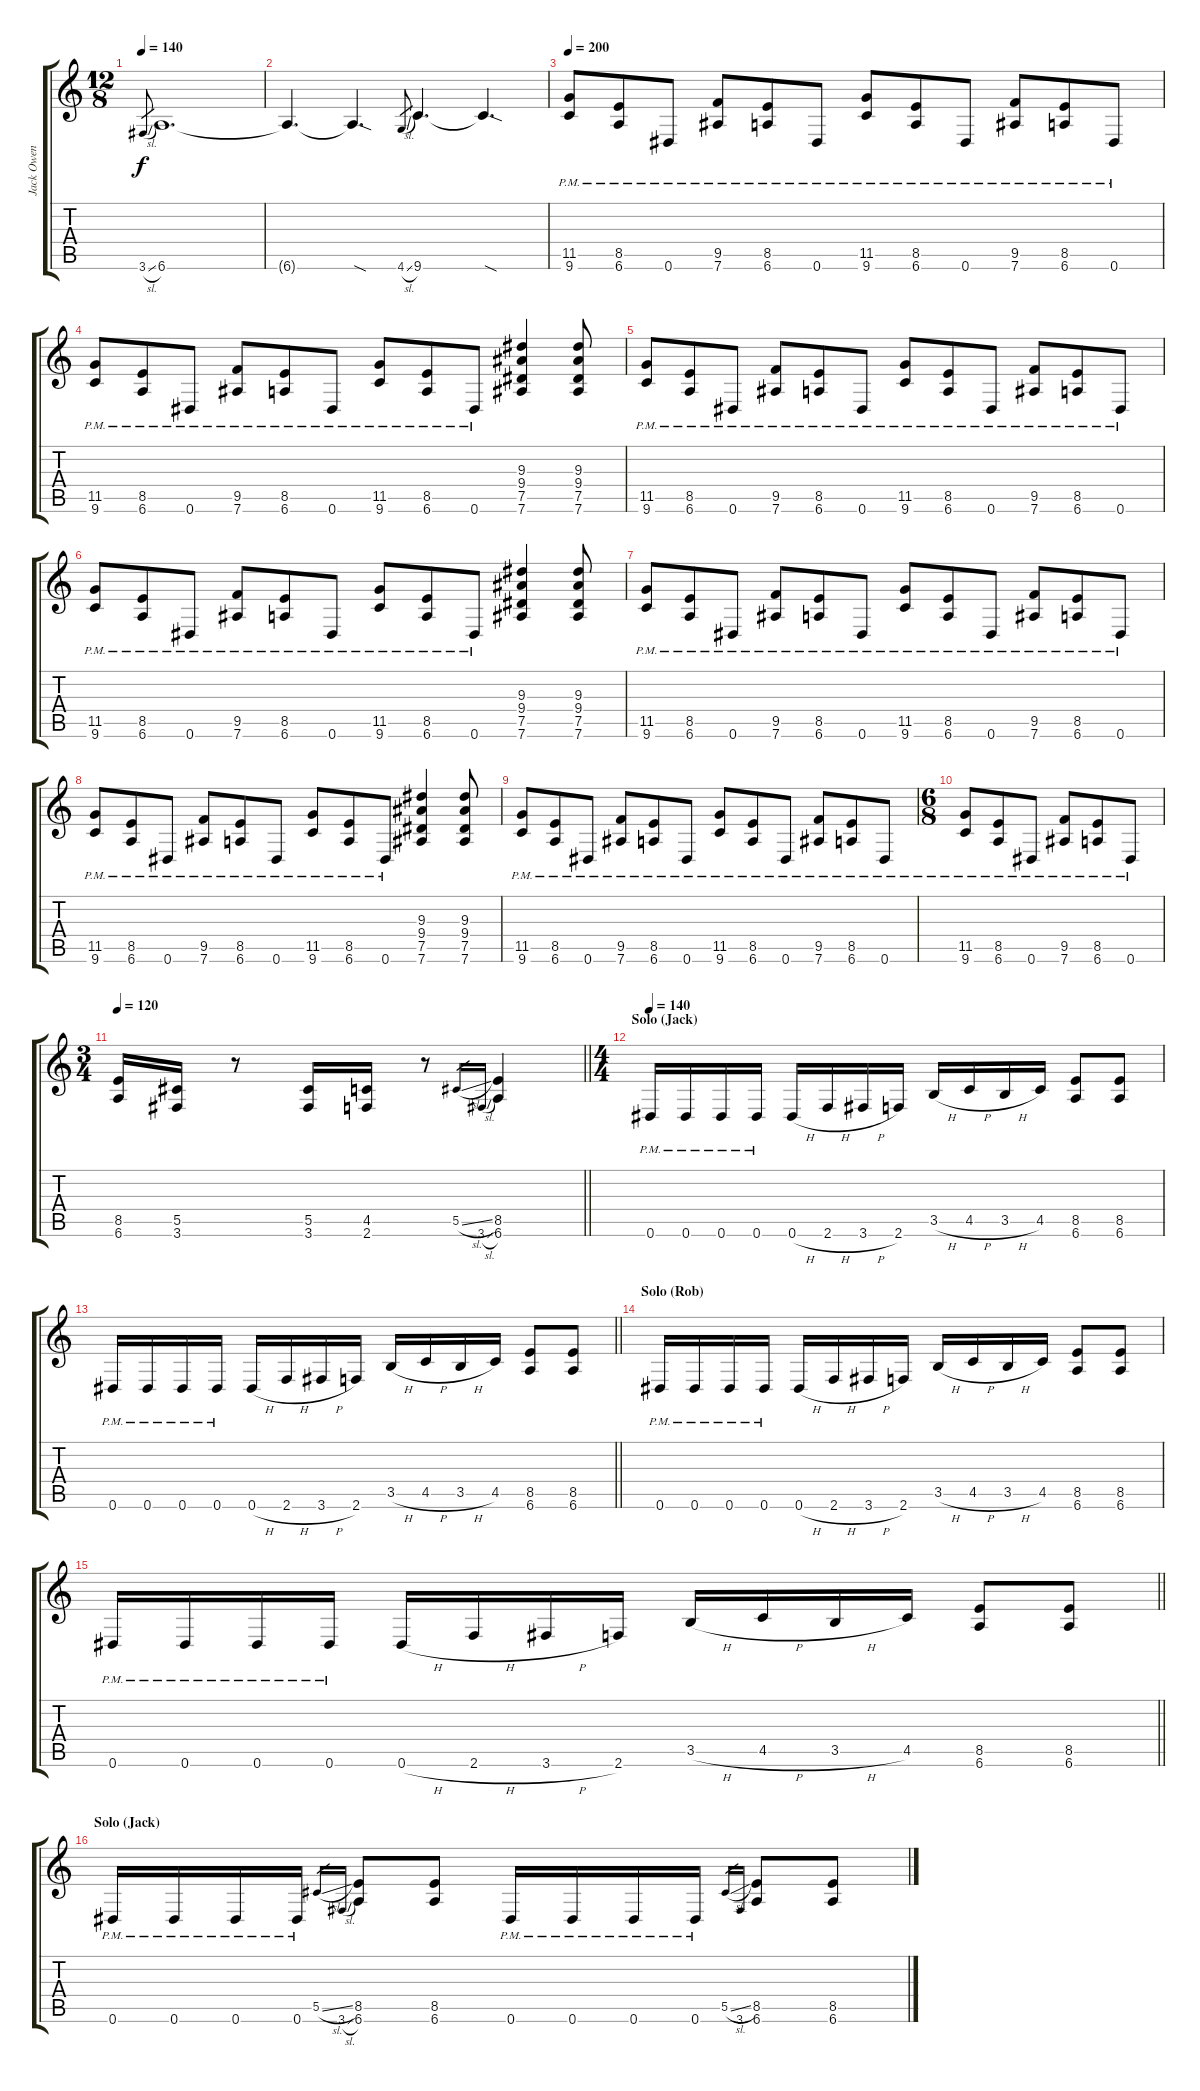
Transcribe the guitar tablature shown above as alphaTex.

\track ("Jack Owen" "Jack Owen") {instrument distortionguitar}
\staff {score tabs}
\tuning (Eb4 Bb3 Gb3 Db3 Ab2 Eb2) {hide}
\ts (12 8)
\tempo 140
\clef g2
\ks c
3.6{sl}.8{gr dy f} 6.6.1{d} |
6.6{t}.4{d} 6.6{sod t}.4{d} 4.6{sl}.8{gr} 9.6.4{d} 9.6{sod t}.4{d} |
\tempo 200
(11.5{pm} 9.6{pm}).8 (8.5{pm} 6.6{pm}).8 0.6{pm}.8 (9.5{pm} 7.6{pm}).8 (8.5{pm} 6.6{pm}).8 0.6{pm}.8 (11.5{pm} 9.6{pm}).8 (8.5{pm} 6.6{pm}).8 0.6{pm}.8 (9.5{pm} 7.6{pm}).8 (8.5{pm} 6.6{pm}).8 0.6{pm}.8 |
(11.5{pm} 9.6{pm}).8 (8.5{pm} 6.6{pm}).8 0.6{pm}.8 (9.5{pm} 7.6{pm}).8 (8.5{pm} 6.6{pm}).8 0.6{pm}.8 (11.5{pm} 9.6{pm}).8 (8.5{pm} 6.6{pm}).8 0.6{pm}.8 (9.3 9.4 7.5 7.6).4 (9.3 9.4 7.5 7.6).8 |
(11.5{pm} 9.6{pm}).8 (8.5{pm} 6.6{pm}).8 0.6{pm}.8 (9.5{pm} 7.6{pm}).8 (8.5{pm} 6.6{pm}).8 0.6{pm}.8 (11.5{pm} 9.6{pm}).8 (8.5{pm} 6.6{pm}).8 0.6{pm}.8 (9.5{pm} 7.6{pm}).8 (8.5{pm} 6.6{pm}).8 0.6{pm}.8 |
(11.5{pm} 9.6{pm}).8 (8.5{pm} 6.6{pm}).8 0.6{pm}.8 (9.5{pm} 7.6{pm}).8 (8.5{pm} 6.6{pm}).8 0.6{pm}.8 (11.5{pm} 9.6{pm}).8 (8.5{pm} 6.6{pm}).8 0.6{pm}.8 (9.3 9.4 7.5 7.6).4 (9.3 9.4 7.5 7.6).8 |
(11.5{pm} 9.6{pm}).8 (8.5{pm} 6.6{pm}).8 0.6{pm}.8 (9.5{pm} 7.6{pm}).8 (8.5{pm} 6.6{pm}).8 0.6{pm}.8 (11.5{pm} 9.6{pm}).8 (8.5{pm} 6.6{pm}).8 0.6{pm}.8 (9.5{pm} 7.6{pm}).8 (8.5{pm} 6.6{pm}).8 0.6{pm}.8 |
(11.5{pm} 9.6{pm}).8 (8.5{pm} 6.6{pm}).8 0.6{pm}.8 (9.5{pm} 7.6{pm}).8 (8.5{pm} 6.6{pm}).8 0.6{pm}.8 (11.5{pm} 9.6{pm}).8 (8.5{pm} 6.6{pm}).8 0.6{pm}.8 (9.3 9.4 7.5 7.6).4 (9.3 9.4 7.5 7.6).8 |
(11.5{pm} 9.6{pm}).8 (8.5{pm} 6.6{pm}).8 0.6{pm}.8 (9.5{pm} 7.6{pm}).8 (8.5{pm} 6.6{pm}).8 0.6{pm}.8 (11.5{pm} 9.6{pm}).8 (8.5{pm} 6.6{pm}).8 0.6{pm}.8 (9.5{pm} 7.6{pm}).8 (8.5{pm} 6.6{pm}).8 0.6{pm}.8 |
\ts (6 8)
(11.5{pm} 9.6{pm}).8 (8.5{pm} 6.6{pm}).8 0.6{pm}.8 (9.5{pm} 7.6{pm}).8 (8.5{pm} 6.6{pm}).8 0.6{pm}.8 |
\ts (3 4)
\tempo 120
\barLineRight lightlight
(8.5 6.6).16 (5.5 3.6).16 r.8 (5.5 3.6).16 (4.5 2.6).16 r.8 5.5{sl}.16{gr} 3.6{sl}.16{gr} (8.5 6.6).4 |
\ts (4 4)
\section ("" "Solo (Jack)")
\tempo 140
0.6{pm}.16 0.6{pm}.16 0.6{pm}.16 0.6{pm}.16 0.6{h}.16 2.6{h}.16 3.6{h}.16 2.6.16 3.5{h}.16 4.5{h}.16 3.5{h}.16 4.5.16 (8.5 6.6).8 (8.5 6.6).8 |
\barLineRight lightlight
0.6{pm}.16 0.6{pm}.16 0.6{pm}.16 0.6{pm}.16 0.6{h}.16 2.6{h}.16 3.6{h}.16 2.6.16 3.5{h}.16 4.5{h}.16 3.5{h}.16 4.5.16 (8.5 6.6).8 (8.5 6.6).8 |
\section ("" "Solo (Rob)")
0.6{pm}.16 0.6{pm}.16 0.6{pm}.16 0.6{pm}.16 0.6{h}.16 2.6{h}.16 3.6{h}.16 2.6.16 3.5{h}.16 4.5{h}.16 3.5{h}.16 4.5.16 (8.5 6.6).8 (8.5 6.6).8 |
\barLineRight lightlight
0.6{pm}.16 0.6{pm}.16 0.6{pm}.16 0.6{pm}.16 0.6{h}.16 2.6{h}.16 3.6{h}.16 2.6.16 3.5{h}.16 4.5{h}.16 3.5{h}.16 4.5.16 (8.5 6.6).8 (8.5 6.6).8 |
\section ("" "Solo (Jack)")
0.6{pm}.16 0.6{pm}.16 0.6{pm}.16 0.6{pm}.16 5.5{sl}.16{gr} 3.6{sl}.16{gr} (8.5 6.6).8 (8.5 6.6).8 0.6{pm}.16 0.6{pm}.16 0.6{pm}.16 0.6{pm}.16 5.5{sl}.16{gr} 3.6.16{gr} (8.5 6.6).8 (8.5 6.6).8
